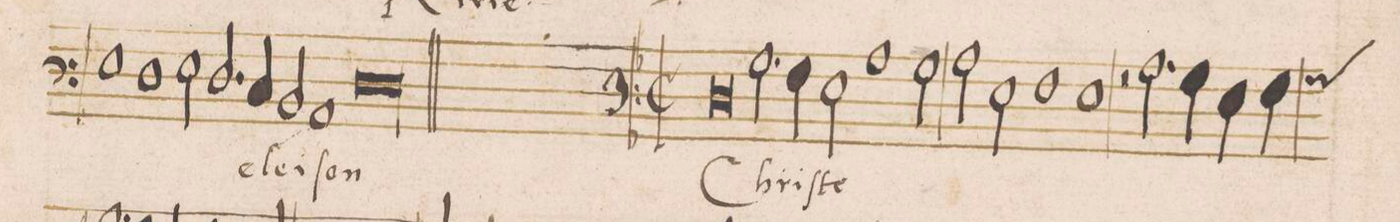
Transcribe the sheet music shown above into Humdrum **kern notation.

**kern	**text
*I"BASVS	*
*clefF3	*
*k[b-]	*
*met(C|)	*
*M2/1	*
1G	.
=10-	=10-
1F	.
2G\	.
2.F/	e-
=11-	=11-
4E/	.
2D/	-le-
1C	-i-
=12-	=12-
0Fl	-ſon
=13||	=13||
*M2/1	*
*met(C|)	*
0F	Chri-
=14-	=14-
2.B-\	.
4A\	.
2G\	-ſte
1c\	.
=15-	=15-
2B-\	.
2c\	.
2G\	.
=16-	=16-
1A	.
1G	.
=17-	=17-
2r	.
2.c\	.
4B-\	.
4G\	.
*custos:B	*
4A\	.
=18-	=18-
*-	*-
